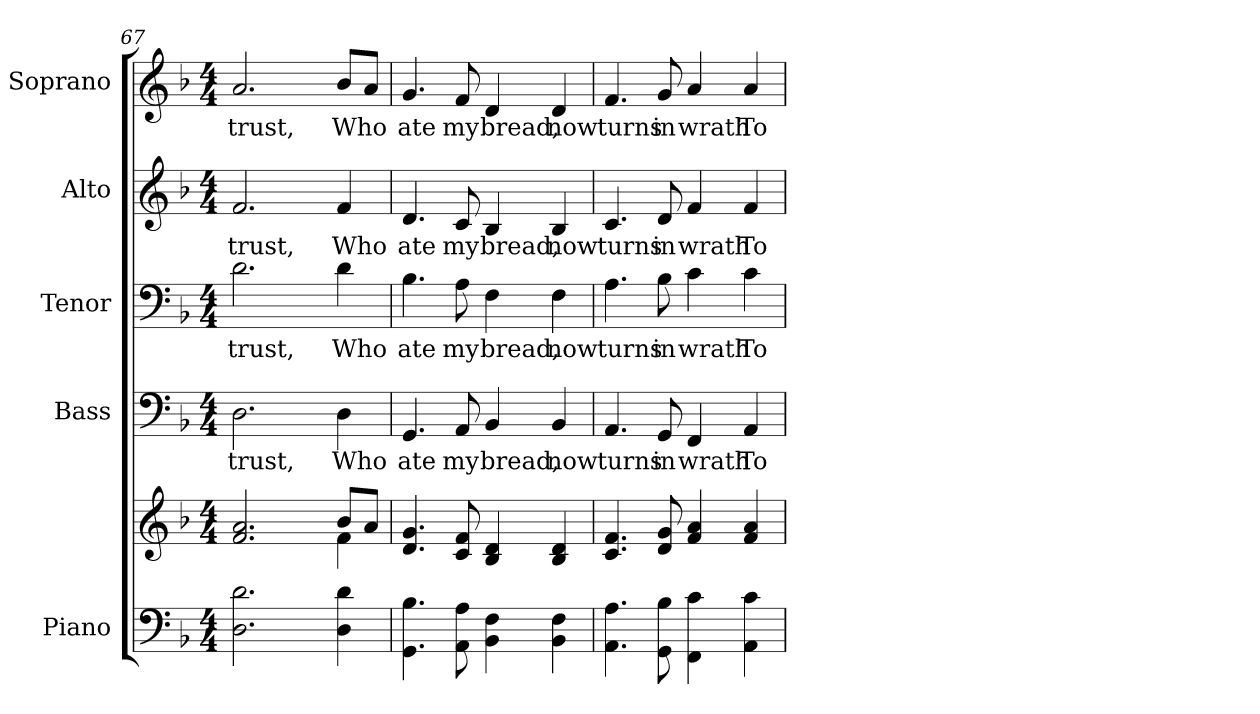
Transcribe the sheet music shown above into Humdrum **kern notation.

**kern	**kern	**kern	**text	**kern	**text	**kern	**text	**kern	**text
*part5	*part5	*part4	*part4	*part3	*part3	*part2	*part2	*part1	*part1
*staff6	*staff5	*staff4	*staff4	*staff3	*staff3	*staff2	*staff2	*staff1	*staff1
*I"Piano	*	*I"Bass	*	*I"Tenor	*	*I"Alto	*	*I"Soprano	*
*I'Pno.	*	*I'B.	*	*I'T.	*	*I'A.	*	*I'S.	*
*clefF4	*clefG2	*clefF4	*	*clefF4	*	*clefG2	*	*clefG2	*
*k[b-]	*k[b-]	*k[b-]	*	*k[b-]	*	*k[b-]	*	*k[b-]	*
*F:	*F:	*F:	*	*F:	*	*F:	*	*F:	*
*M4/4	*M4/4	*M4/4	*	*M4/4	*	*M4/4	*	*M4/4	*
=67	=67	=67	=67	=67	=67	=67	=67	=67	=67
*	*^	*	*	*	*	*	*	*	*
!	!	!	!	!LO:LY:b:color=#000000	!	!	!	!	!	!
!	!	!	!	!	!	!LO:LY:b:color=#000000	!	!	!	!
!	!	!	!	!	!	!	!	!LO:LY:b:color=#000000	!	!
!	!	!	!	!	!	!	!	!	!	!LO:LY:b:color=#000000
2.Di\ 2.di	2.fi/ 2.ai	2ryy	2.Di\	trust,	2.di\	trust,	2.fi/	trust,	2.ai/	trust,
.	.	4ryy	.	.	.	.	.	.	.	.
!	!	!	!	!LO:LY:b:color=#000000	!	!	!	!	!	!
!	!	!	!	!	!	!LO:LY:b:color=#000000	!	!	!	!
!	!	!	!	!	!	!	!	!LO:LY:b:color=#000000	!	!
!	!	!	!	!	!	!	!	!	!	!LO:LY:b:color=#000000
4Di\ 4di	8b-i/L	4fi\	4Di\	Who	4di\	Who	4fi/	Who	8b-i/L	Who
.	8ai/J	.	.	.	.	.	.	.	8ai/J	.
*	*v	*v	*	*	*	*	*	*	*	*
=68	=68	=68	=68	=68	=68	=68	=68	=68	=68
!	!	!	!LO:LY:b:color=#000000	!	!	!	!	!	!
!	!	!	!	!	!LO:LY:b:color=#000000	!	!	!	!
!	!	!	!	!	!	!	!LO:LY:b:color=#000000	!	!
!	!	!	!	!	!	!	!	!	!LO:LY:b:color=#000000
4.GGi\ 4.B-i	4.di/ 4.gi	4.GGi/	ate	4.B-i\	ate	4.di/	ate	4.gi/	ate
!	!	!	!LO:LY:b:color=#000000	!	!	!	!	!	!
!	!	!	!	!	!LO:LY:b:color=#000000	!	!	!	!
!	!	!	!	!	!	!	!LO:LY:b:color=#000000	!	!
!	!	!	!	!	!	!	!	!	!LO:LY:b:color=#000000
8AAi\ 8Ai	8ci/ 8fi	8AAi/	my	8Ai\	my	8ci/	my	8fi/	my
!	!	!	!LO:LY:b:color=#000000	!	!	!	!	!	!
!	!	!	!	!	!LO:LY:b:color=#000000	!	!	!	!
!	!	!	!	!	!	!	!LO:LY:b:color=#000000	!	!
!	!	!	!	!	!	!	!	!	!LO:LY:b:color=#000000
4BB-i\ 4Fi	4B-i/ 4di	4BB-i/	bread,	4Fi\	bread,	4B-i/	bread,	4di/	bread,
!	!	!	!LO:LY:b:color=#000000	!	!	!	!	!	!
!	!	!	!	!	!LO:LY:b:color=#000000	!	!	!	!
!	!	!	!	!	!	!	!LO:LY:b:color=#000000	!	!
!	!	!	!	!	!	!	!	!	!LO:LY:b:color=#000000
4BB-i\ 4Fi	4B-i/ 4di	4BB-i/	now	4Fi\	now	4B-i/	now	4di/	now
!!LO:PB:g=z
=69	=69	=69	=69	=69	=69	=69	=69	=69	=69
!	!	!	!LO:LY:b:color=#000000	!	!	!	!	!	!
!	!	!	!	!	!LO:LY:b:color=#000000	!	!	!	!
!	!	!	!	!	!	!	!LO:LY:b:color=#000000	!	!
!	!	!	!	!	!	!	!	!	!LO:LY:b:color=#000000
4.AAi\ 4.Ai	4.ci/ 4.fi	4.AAi/	turns	4.Ai\	turns	4.ci/	turns	4.fi/	turns
!	!	!	!LO:LY:b:color=#000000	!	!	!	!	!	!
!	!	!	!	!	!LO:LY:b:color=#000000	!	!	!	!
!	!	!	!	!	!	!	!LO:LY:b:color=#000000	!	!
!	!	!	!	!	!	!	!	!	!LO:LY:b:color=#000000
8GGi\ 8B-i	8di/ 8gi	8GGi/	in	8B-i\	in	8di/	in	8gi/	in
!	!	!	!LO:LY:b:color=#000000	!	!	!	!	!	!
!	!	!	!	!	!LO:LY:b:color=#000000	!	!	!	!
!	!	!	!	!	!	!	!LO:LY:b:color=#000000	!	!
!	!	!	!	!	!	!	!	!	!LO:LY:b:color=#000000
4FFi\ 4ci	4fi/ 4ai	4FFi/	wrath	4ci\	wrath	4fi/	wrath	4ai/	wrath
!	!	!	!LO:LY:b:color=#000000	!	!	!	!	!	!
!	!	!	!	!	!LO:LY:b:color=#000000	!	!	!	!
!	!	!	!	!	!	!	!LO:LY:b:color=#000000	!	!
!	!	!	!	!	!	!	!	!	!LO:LY:b:color=#000000
4AAi\ 4ci	4fi/ 4ai	4AAi/	To	4ci\	To	4fi/	To	4ai/	To
=	=	=	=	=	=	=	=	=	=
*-	*-	*-	*-	*-	*-	*-	*-	*-	*-
